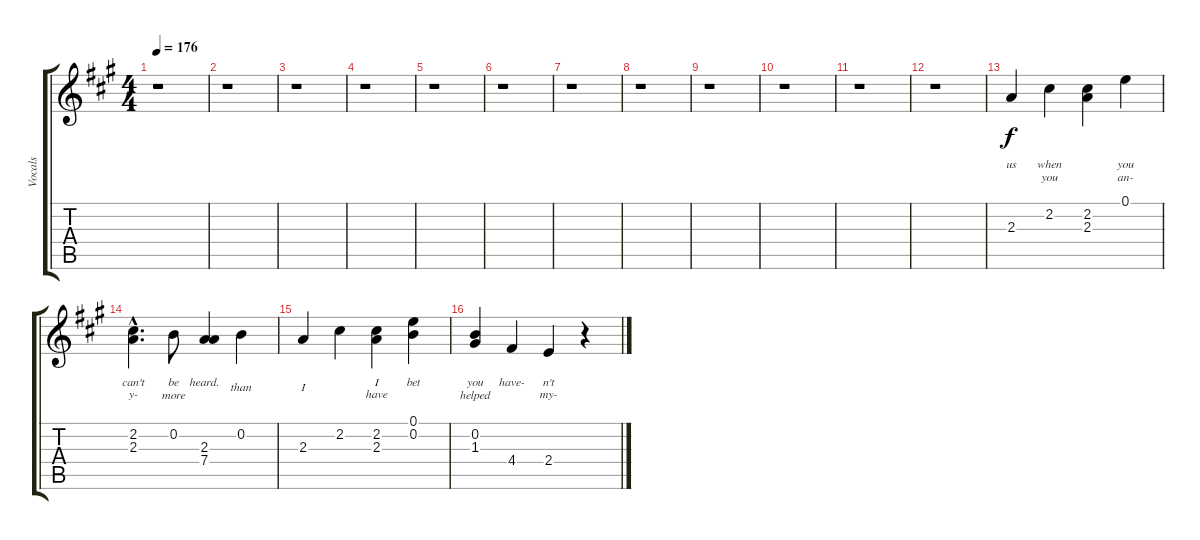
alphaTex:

\track ("Vocals" "Vocals") {instrument overdrivenguitar}
\staff {score tabs}
\tuning (E4 B3 G3 D3 A2 E2) {hide}
\ts (4 4)
\tempo 176
\clef g2
\ks a
r.1{dy f} |
r.1 |
r.1 |
r.1 |
r.1 |
r.1 |
r.1 |
r.1 |
r.1 |
r.1 |
r.1 |
r.1 |
2.3.4{lyrics (0 "") lyrics (1 "") lyrics (2 "us") lyrics (3 "") lyrics (4 "")} 2.2.4{lyrics (0 "") lyrics (1 "") lyrics (2 "when") lyrics (3 "you") lyrics (4 "")} (2.2 2.3).4{lyrics (0 "") lyrics (1 "") lyrics (2 "") lyrics (3 "") lyrics (4 "")} 0.1.4{lyrics (0 "") lyrics (1 "") lyrics (2 "you") lyrics (3 "an-") lyrics (4 "")} |
(2.2{hac} 2.3).4{d lyrics (0 "") lyrics (1 "") lyrics (2 "can't") lyrics (3 "y-") lyrics (4 "")} 0.2.8{lyrics (0 "") lyrics (1 "") lyrics (2 "be") lyrics (3 "more") lyrics (4 "")} (2.3 7.4).4{lyrics (0 "") lyrics (1 "") lyrics (2 "heard.") lyrics (3 "") lyrics (4 "")} 0.2.4{lyrics (0 "") lyrics (1 "") lyrics (2 "") lyrics (3 "than") lyrics (4 "")} |
2.3.4{lyrics (0 "") lyrics (1 "") lyrics (2 "") lyrics (3 "I") lyrics (4 "")} 2.2.4{lyrics (0 "") lyrics (1 "") lyrics (2 "") lyrics (3 "") lyrics (4 "")} (2.2 2.3).4{lyrics (0 "") lyrics (1 "") lyrics (2 "I") lyrics (3 "have") lyrics (4 "")} (0.1 0.2).4{lyrics (0 "") lyrics (1 "") lyrics (2 "bet") lyrics (3 "") lyrics (4 "")} |
(0.2 1.3).4{lyrics (0 "") lyrics (1 "") lyrics (2 "you") lyrics (3 "helped") lyrics (4 "")} 4.4.4{lyrics (0 "") lyrics (1 "") lyrics (2 "have-") lyrics (3 "") lyrics (4 "")} 2.4.4{lyrics (0 "") lyrics (1 "") lyrics (2 "n't") lyrics (3 "my-") lyrics (4 "")} r.4
